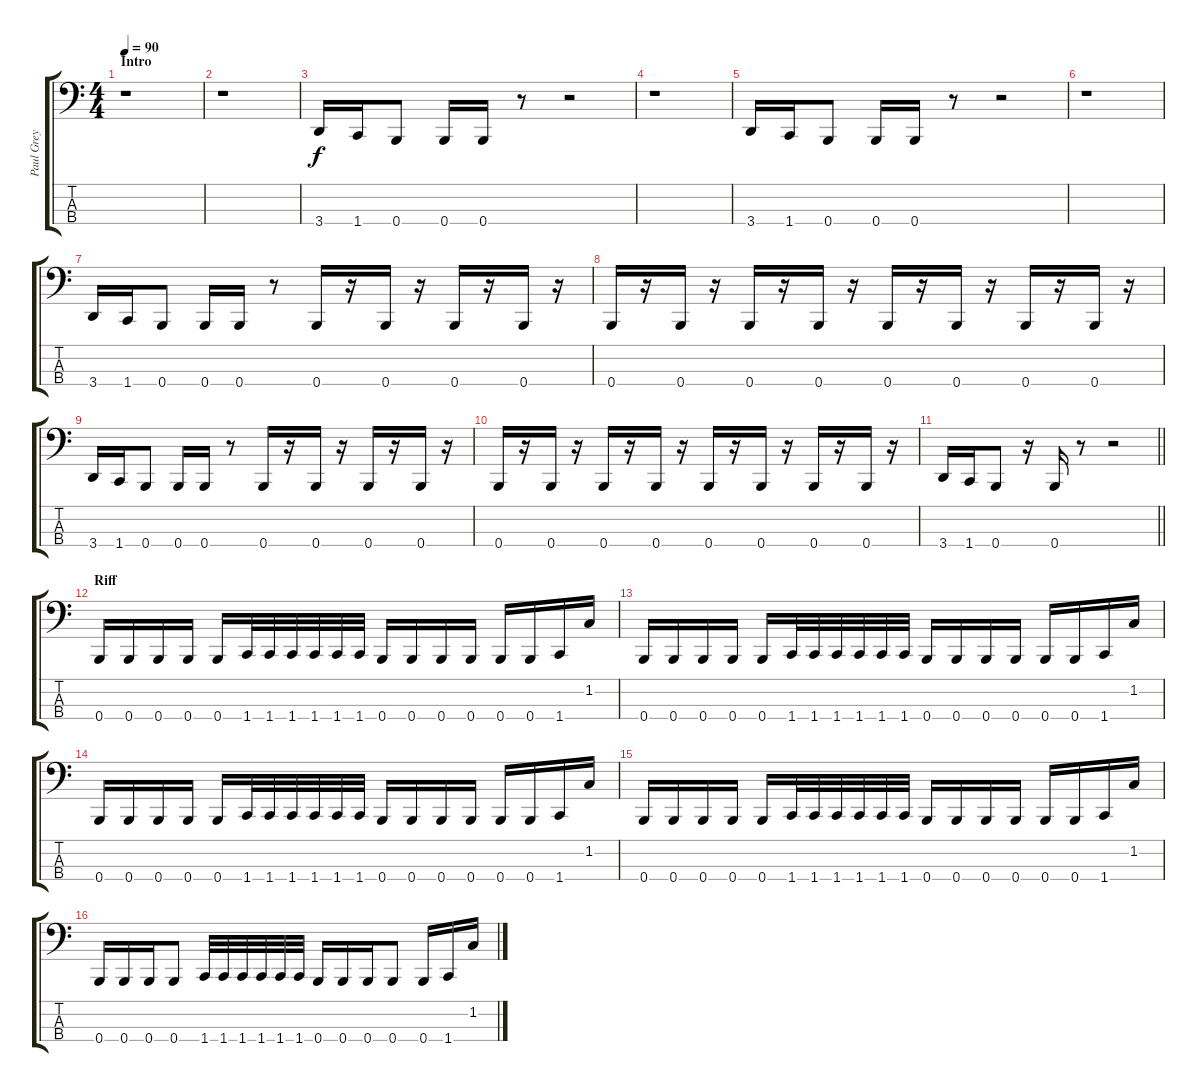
\track ("Paul Grey" "Paul Grey") {instrument electricbasspick}
\staff {score tabs}
\tuning (E2 B1 Gb1 B0) {hide}
\ts (4 4)
\section ("" "Intro ")
\tempo 90
\clef f4
\ks c
r.1{dy f instrument electricbasspick} |
r.1 |
3.4.16 1.4.16 0.4.8 0.4.16 0.4.16 r.8 r.2 |
r.1 |
3.4.16 1.4.16 0.4.8 0.4.16 0.4.16 r.8 r.2 |
r.1 |
3.4.16 1.4.16 0.4.8 0.4.16 0.4.16 r.8 0.4.16 r.16 0.4.16 r.16 0.4.16 r.16 0.4.16 r.16 |
0.4.16 r.16 0.4.16 r.16 0.4.16 r.16 0.4.16 r.16 0.4.16 r.16 0.4.16 r.16 0.4.16 r.16 0.4.16 r.16 |
3.4.16 1.4.16 0.4.8 0.4.16 0.4.16 r.8 0.4.16 r.16 0.4.16 r.16 0.4.16 r.16 0.4.16 r.16 |
0.4.16 r.16 0.4.16 r.16 0.4.16 r.16 0.4.16 r.16 0.4.16 r.16 0.4.16 r.16 0.4.16 r.16 0.4.16 r.16 |
\barLineRight lightlight
3.4.16 1.4.16 0.4.8 r.16 0.4.16 r.8 r.2 |
\section ("" "Riff")
0.4.16 0.4.16 0.4.16 0.4.16 0.4.16 1.4.32 1.4.32 1.4.32 1.4.32 1.4.32 1.4.32 0.4.16 0.4.16 0.4.16 0.4.16 0.4.16 0.4.16 1.4.16 1.2.16 |
0.4.16 0.4.16 0.4.16 0.4.16 0.4.16 1.4.32 1.4.32 1.4.32 1.4.32 1.4.32 1.4.32 0.4.16 0.4.16 0.4.16 0.4.16 0.4.16 0.4.16 1.4.16 1.2.16 |
0.4.16 0.4.16 0.4.16 0.4.16 0.4.16 1.4.32 1.4.32 1.4.32 1.4.32 1.4.32 1.4.32 0.4.16 0.4.16 0.4.16 0.4.16 0.4.16 0.4.16 1.4.16 1.2.16 |
0.4.16 0.4.16 0.4.16 0.4.16 0.4.16 1.4.32 1.4.32 1.4.32 1.4.32 1.4.32 1.4.32 0.4.16 0.4.16 0.4.16 0.4.16 0.4.16 0.4.16 1.4.16 1.2.16 |
0.4.16 0.4.16 0.4.16 0.4.8 1.4.32 1.4.32 1.4.32 1.4.32 1.4.32 1.4.32 0.4.16 0.4.16 0.4.16 0.4.8 0.4.16 1.4.16 1.2.16
